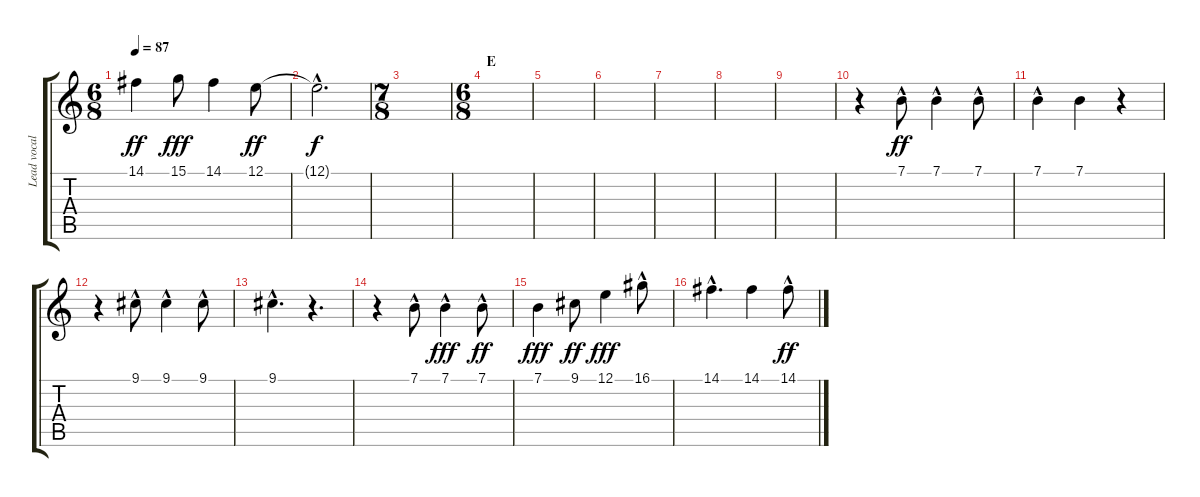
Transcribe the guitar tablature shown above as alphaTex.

\track ("Lead vocal" "Lead vocal") {instrument rockorgan}
\staff {score tabs}
\tuning (E4 B3 G3 D3 A2 E2) {hide}
\ts (6 8)
\tempo 87
\clef g2
\ks c
14.1.4{dy ff} 15.1.8{dy fff} 14.1.4 12.1.8{dy ff} |
12.1{hac t}.2{d dy f} |
\ts (7 8)
|
\ts (6 8)
\section ("" "E")
|
|
|
|
|
|
r.4 7.1{hac}.8{dy ff} 7.1{hac}.4 7.1{hac}.8 |
7.1{hac}.4 7.1.4 r.4 |
r.4 9.1{hac}.8 9.1{hac}.4 9.1{hac}.8 |
9.1{hac}.4{d} r.4{d} |
r.4 7.1{hac}.8 7.1{hac}.4{dy fff} 7.1{hac}.8{dy ff} |
7.1.4{dy fff} 9.1.8{dy ff} 12.1.4{dy fff} 16.1{hac}.8 |
14.1{hac}.4{d} 14.1.4 14.1{hac}.8{dy ff}
